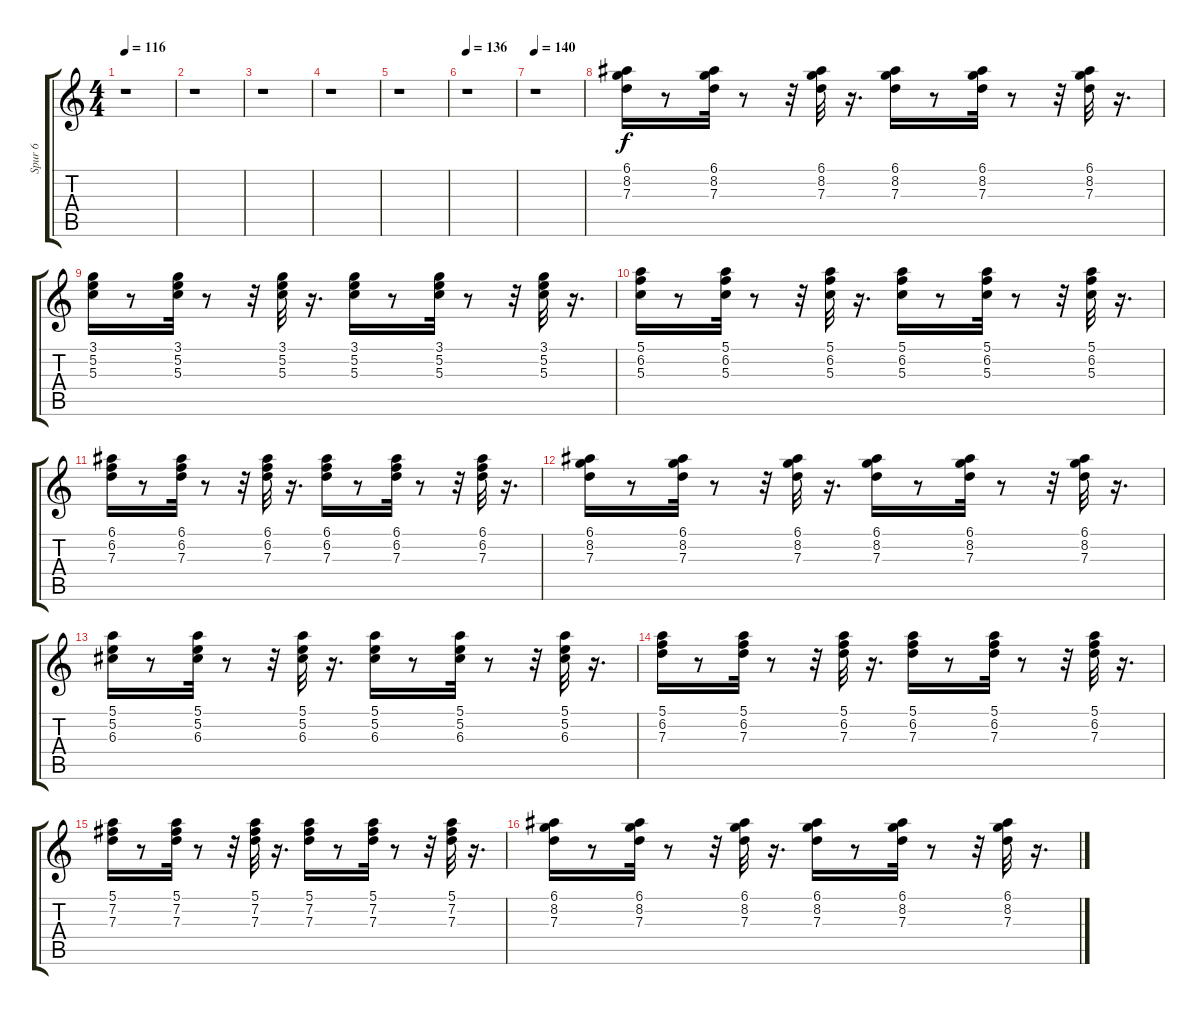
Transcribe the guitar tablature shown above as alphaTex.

\track ("Spur 6" "Spur 6") {instrument electricguitarmuted}
\staff {score tabs}
\tuning (E4 B3 G3 D3 A2 E2) {hide}
\ts (4 4)
\tempo 116
\clef g2
\ks c
r.1{dy f} |
r.1 |
r.1 |
r.1 |
r.1 |
\tempo 136
r.1 |
\tempo 140
r.1 |
(6.1 8.2 7.3).16 r.8 (6.1 8.2 7.3).32 r.8 r.32 (6.1 8.2 7.3).32 r.16{d} (6.1 8.2 7.3).16 r.8 (6.1 8.2 7.3).32 r.8 r.32 (6.1 8.2 7.3).32 r.16{d} |
(3.1 5.2 5.3).16 r.8 (3.1 5.2 5.3).32 r.8 r.32 (3.1 5.2 5.3).32 r.16{d} (3.1 5.2 5.3).16 r.8 (3.1 5.2 5.3).32 r.8 r.32 (3.1 5.2 5.3).32 r.16{d} |
(5.1 6.2 5.3).16 r.8 (5.1 6.2 5.3).32 r.8 r.32 (5.1 6.2 5.3).32 r.16{d} (5.1 6.2 5.3).16 r.8 (5.1 6.2 5.3).32 r.8 r.32 (5.1 6.2 5.3).32 r.16{d} |
(6.1 6.2 7.3).16 r.8 (6.1 6.2 7.3).32 r.8 r.32 (6.1 6.2 7.3).32 r.16{d} (6.1 6.2 7.3).16 r.8 (6.1 6.2 7.3).32 r.8 r.32 (6.1 6.2 7.3).32 r.16{d} |
(6.1 8.2 7.3).16 r.8 (6.1 8.2 7.3).32 r.8 r.32 (6.1 8.2 7.3).32 r.16{d} (6.1 8.2 7.3).16 r.8 (6.1 8.2 7.3).32 r.8 r.32 (6.1 8.2 7.3).32 r.16{d} |
(5.1 5.2 6.3).16 r.8 (5.1 5.2 6.3).32 r.8 r.32 (5.1 5.2 6.3).32 r.16{d} (5.1 5.2 6.3).16 r.8 (5.1 5.2 6.3).32 r.8 r.32 (5.1 5.2 6.3).32 r.16{d} |
(5.1 6.2 7.3).16 r.8 (5.1 6.2 7.3).32 r.8 r.32 (5.1 6.2 7.3).32 r.16{d} (5.1 6.2 7.3).16 r.8 (5.1 6.2 7.3).32 r.8 r.32 (5.1 6.2 7.3).32 r.16{d} |
(5.1 7.2 7.3).16 r.8 (5.1 7.2 7.3).32 r.8 r.32 (5.1 7.2 7.3).32 r.16{d} (5.1 7.2 7.3).16 r.8 (5.1 7.2 7.3).32 r.8 r.32 (5.1 7.2 7.3).32 r.16{d} |
(6.1 8.2 7.3).16 r.8 (6.1 8.2 7.3).32 r.8 r.32 (6.1 8.2 7.3).32 r.16{d} (6.1 8.2 7.3).16 r.8 (6.1 8.2 7.3).32 r.8 r.32 (6.1 8.2 7.3).32 r.16{d}
